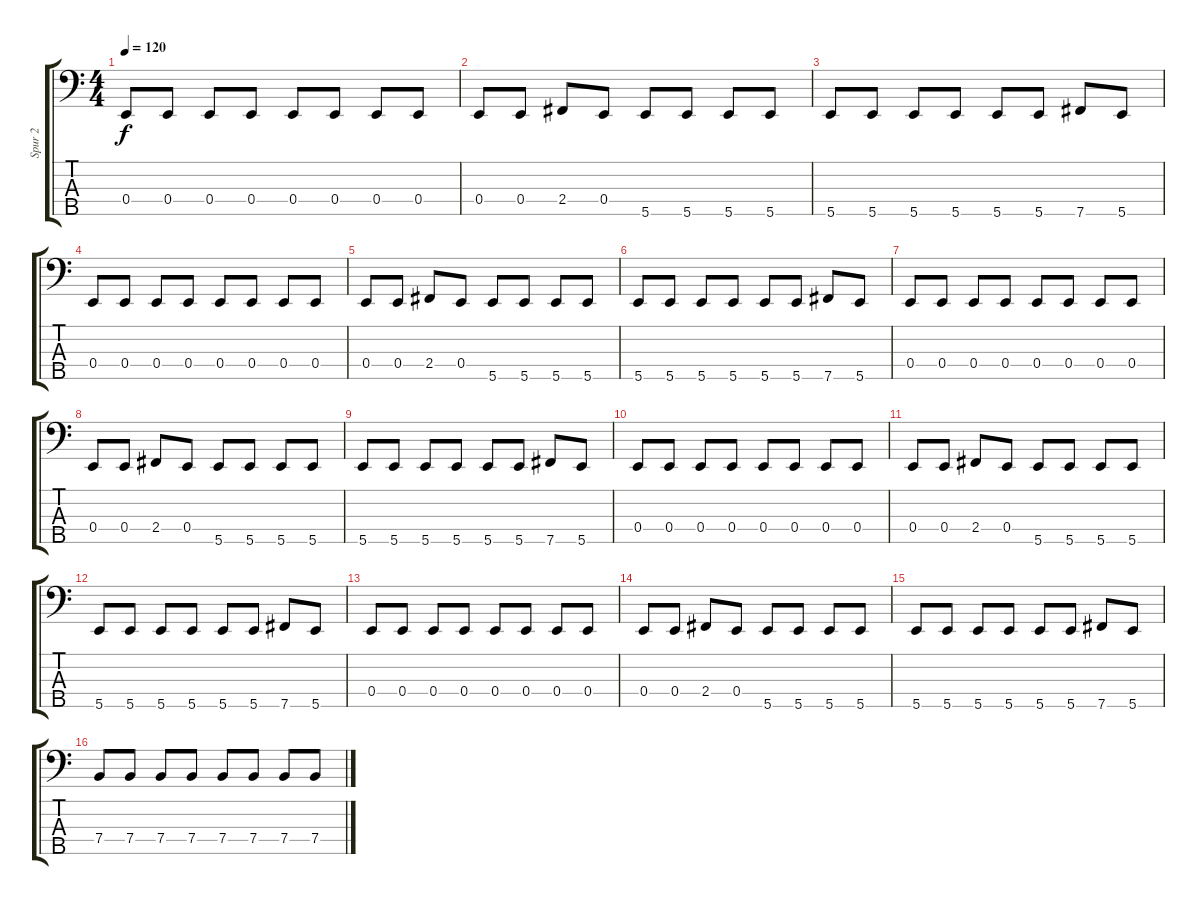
\track ("Spur 2" "Spur 2") {instrument electricbasspick}
\staff {score tabs}
\tuning (G2 D2 A1 E1 B0) {hide}
\ts (4 4)
\tempo 120
\clef f4
\ks c
0.4.8{dy f} 0.4.8 0.4.8 0.4.8 0.4.8 0.4.8 0.4.8 0.4.8 |
0.4.8 0.4.8 2.4.8 0.4.8 5.5.8 5.5.8 5.5.8 5.5.8 |
5.5.8 5.5.8 5.5.8 5.5.8 5.5.8 5.5.8 7.5.8 5.5.8 |
0.4.8 0.4.8 0.4.8 0.4.8 0.4.8 0.4.8 0.4.8 0.4.8 |
0.4.8 0.4.8 2.4.8 0.4.8 5.5.8 5.5.8 5.5.8 5.5.8 |
5.5.8 5.5.8 5.5.8 5.5.8 5.5.8 5.5.8 7.5.8 5.5.8 |
0.4.8 0.4.8 0.4.8 0.4.8 0.4.8 0.4.8 0.4.8 0.4.8 |
0.4.8 0.4.8 2.4.8 0.4.8 5.5.8 5.5.8 5.5.8 5.5.8 |
5.5.8 5.5.8 5.5.8 5.5.8 5.5.8 5.5.8 7.5.8 5.5.8 |
0.4.8 0.4.8 0.4.8 0.4.8 0.4.8 0.4.8 0.4.8 0.4.8 |
0.4.8 0.4.8 2.4.8 0.4.8 5.5.8 5.5.8 5.5.8 5.5.8 |
5.5.8 5.5.8 5.5.8 5.5.8 5.5.8 5.5.8 7.5.8 5.5.8 |
0.4.8 0.4.8 0.4.8 0.4.8 0.4.8 0.4.8 0.4.8 0.4.8 |
0.4.8 0.4.8 2.4.8 0.4.8 5.5.8 5.5.8 5.5.8 5.5.8 |
5.5.8 5.5.8 5.5.8 5.5.8 5.5.8 5.5.8 7.5.8 5.5.8 |
7.4.8 7.4.8 7.4.8 7.4.8 7.4.8 7.4.8 7.4.8 7.4.8
